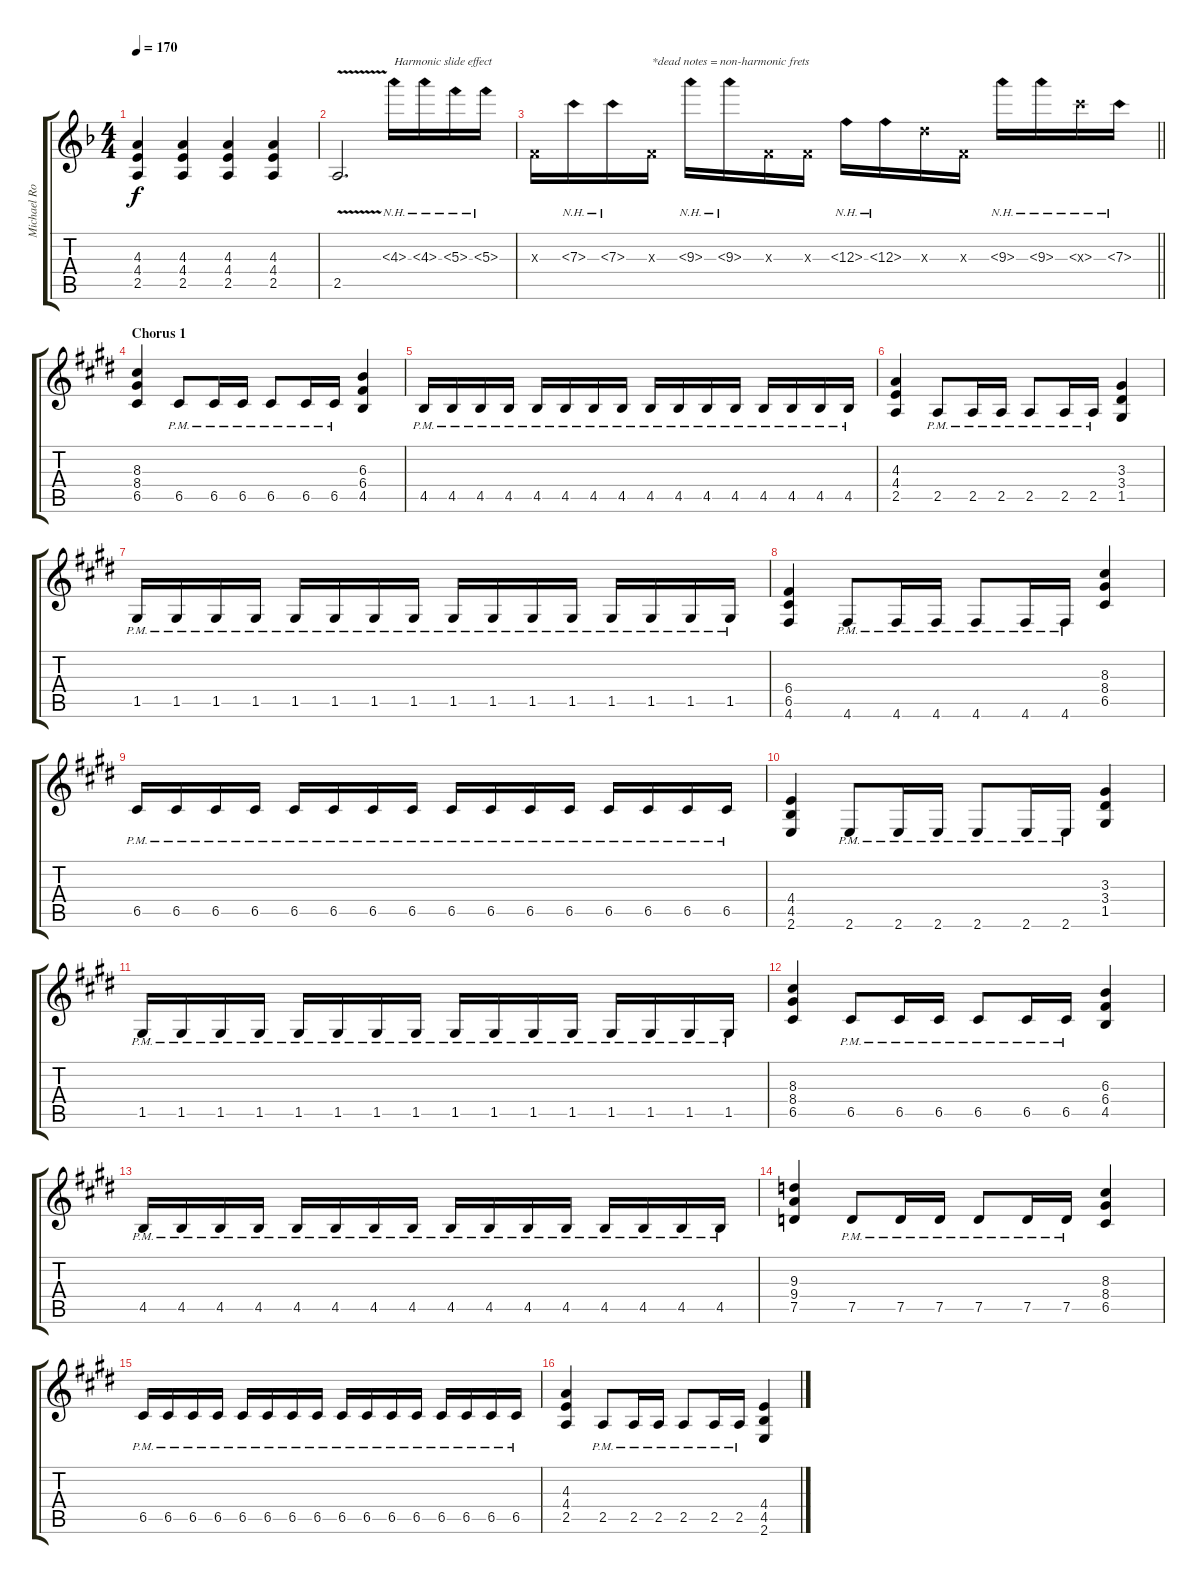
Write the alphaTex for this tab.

\track ("Michael Romeo Gtr. L" "Michael Ro") {instrument distortionguitar}
\staff {score tabs}
\tuning (D4 A3 F3 C3 G2 D2) {hide}
\ts (4 4)
\tempo 170
\clef g2
\ks dminor
(4.3 4.4 2.5).4{dy f} (4.3 4.4 2.5).4 (4.3 4.4 2.5).4 (4.3 4.4 2.5).4 |
2.5{v}.2{d} 4.3{nh}.16{txt "Harmonic slide effect"} 4.3{nh}.16 5.3{nh}.16 5.3{nh}.16 |
\barLineRight lightlight
0.3{x}.16 7.3{nh}.16 7.3{nh}.16 0.3{x}.16{txt "*dead notes = non-harmonic frets"} 9.3{nh}.16 9.3{nh}.16 0.3{x}.16 0.3{x}.16 12.3{nh}.16 12.3{nh}.16 9.3{x}.16 0.3{x}.16 9.3{nh}.16 9.3{nh}.16 7.3{nh x}.16 7.3{nh}.16 |
\section ("" "Chorus 1")
\ks c#minor
(8.3 8.4 6.5).4 6.5{pm}.8 6.5{pm}.16 6.5{pm}.16 6.5{pm}.8 6.5{pm}.16 6.5{pm}.16 (6.3 6.4 4.5).4 |
4.5{pm}.16 4.5{pm}.16 4.5{pm}.16 4.5{pm}.16 4.5{pm}.16 4.5{pm}.16 4.5{pm}.16 4.5{pm}.16 4.5{pm}.16 4.5{pm}.16 4.5{pm}.16 4.5{pm}.16 4.5{pm}.16 4.5{pm}.16 4.5{pm}.16 4.5{pm}.16 |
(4.3 4.4 2.5).4 2.5{pm}.8 2.5{pm}.16 2.5{pm}.16 2.5{pm}.8 2.5{pm}.16 2.5{pm}.16 (3.3 3.4 1.5).4 |
1.5{pm}.16 1.5{pm}.16 1.5{pm}.16 1.5{pm}.16 1.5{pm}.16 1.5{pm}.16 1.5{pm}.16 1.5{pm}.16 1.5{pm}.16 1.5{pm}.16 1.5{pm}.16 1.5{pm}.16 1.5{pm}.16 1.5{pm}.16 1.5{pm}.16 1.5{pm}.16 |
(6.4 6.5 4.6).4 4.6{pm}.8 4.6{pm}.16 4.6{pm}.16 4.6{pm}.8 4.6{pm}.16 4.6{pm}.16 (8.3 8.4 6.5).4 |
6.5{pm}.16 6.5{pm}.16 6.5{pm}.16 6.5{pm}.16 6.5{pm}.16 6.5{pm}.16 6.5{pm}.16 6.5{pm}.16 6.5{pm}.16 6.5{pm}.16 6.5{pm}.16 6.5{pm}.16 6.5{pm}.16 6.5{pm}.16 6.5{pm}.16 6.5{pm}.16 |
(4.4 4.5 2.6).4 2.6{pm}.8 2.6{pm}.16 2.6{pm}.16 2.6{pm}.8 2.6{pm}.16 2.6{pm}.16 (3.3 3.4 1.5).4 |
1.5{pm}.16 1.5{pm}.16 1.5{pm}.16 1.5{pm}.16 1.5{pm}.16 1.5{pm}.16 1.5{pm}.16 1.5{pm}.16 1.5{pm}.16 1.5{pm}.16 1.5{pm}.16 1.5{pm}.16 1.5{pm}.16 1.5{pm}.16 1.5{pm}.16 1.5{pm}.16 |
(8.3 8.4 6.5).4 6.5{pm}.8 6.5{pm}.16 6.5{pm}.16 6.5{pm}.8 6.5{pm}.16 6.5{pm}.16 (6.3 6.4 4.5).4 |
4.5{pm}.16 4.5{pm}.16 4.5{pm}.16 4.5{pm}.16 4.5{pm}.16 4.5{pm}.16 4.5{pm}.16 4.5{pm}.16 4.5{pm}.16 4.5{pm}.16 4.5{pm}.16 4.5{pm}.16 4.5{pm}.16 4.5{pm}.16 4.5{pm}.16 4.5{pm}.16 |
(9.3 9.4 7.5).4 7.5{pm}.8 7.5{pm}.16 7.5{pm}.16 7.5{pm}.8 7.5{pm}.16 7.5{pm}.16 (8.3 8.4 6.5).4 |
6.5{pm}.16 6.5{pm}.16 6.5{pm}.16 6.5{pm}.16 6.5{pm}.16 6.5{pm}.16 6.5{pm}.16 6.5{pm}.16 6.5{pm}.16 6.5{pm}.16 6.5{pm}.16 6.5{pm}.16 6.5{pm}.16 6.5{pm}.16 6.5{pm}.16 6.5{pm}.16 |
(4.3 4.4 2.5).4 2.5{pm}.8 2.5{pm}.16 2.5{pm}.16 2.5{pm}.8 2.5{pm}.16 2.5{pm}.16 (4.4 4.5 2.6).4
